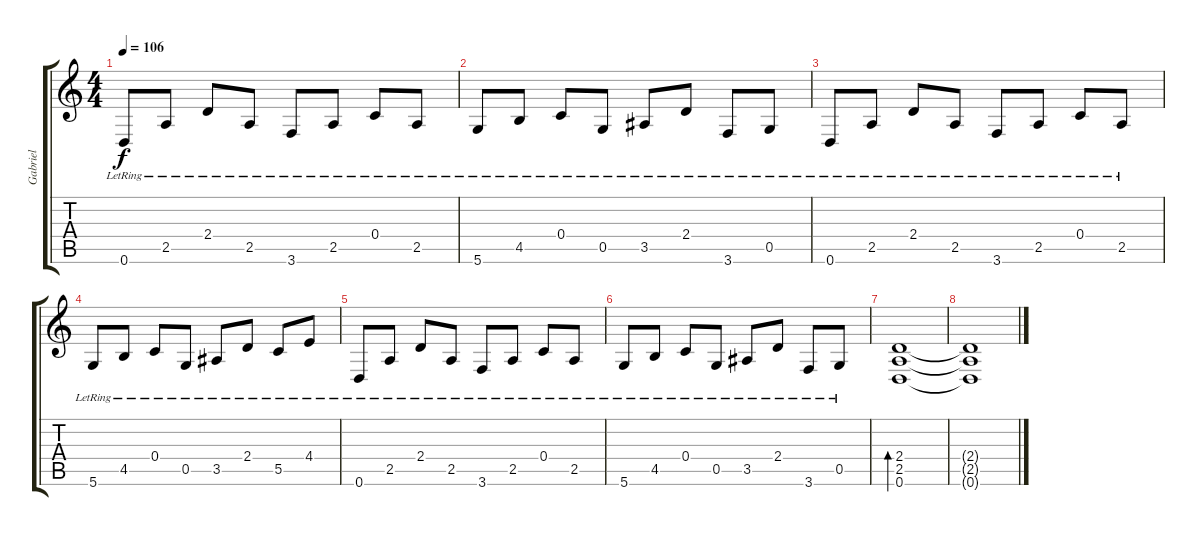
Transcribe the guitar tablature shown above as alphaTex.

\track ("Gabriel" "Gabriel") {instrument overdrivenguitar}
\staff {score tabs}
\tuning (D4 A3 F3 C3 G2 D2) {hide}
\ts (4 4)
\tempo 106
\clef g2
\ks c
0.6{lr}.8{dy f} 2.5{lr}.8 2.4{lr}.8 2.5{lr}.8 3.6{lr}.8 2.5{lr}.8 0.4{lr}.8 2.5{lr}.8 |
5.6{lr}.8 4.5{lr}.8 0.4{lr}.8 0.5{lr}.8 3.5{lr}.8 2.4{lr}.8 3.6{lr}.8 0.5{lr}.8 |
0.6{lr}.8 2.5{lr}.8 2.4{lr}.8 2.5{lr}.8 3.6{lr}.8 2.5{lr}.8 0.4{lr}.8 2.5{lr}.8 |
5.6{lr}.8 4.5{lr}.8 0.4{lr}.8 0.5{lr}.8 3.5{lr}.8 2.4{lr}.8 5.5{lr}.8 4.4{lr}.8 |
0.6{lr}.8 2.5{lr}.8 2.4{lr}.8 2.5{lr}.8 3.6{lr}.8 2.5{lr}.8 0.4{lr}.8 2.5{lr}.8 |
5.6{lr}.8 4.5{lr}.8 0.4{lr}.8 0.5{lr}.8 3.5{lr}.8 2.4{lr}.8 3.6{lr}.8 0.5{lr}.8 |
(2.4 2.5 0.6).1{bd 480} |
(2.4{t} 2.5{t} 0.6{t}).1
